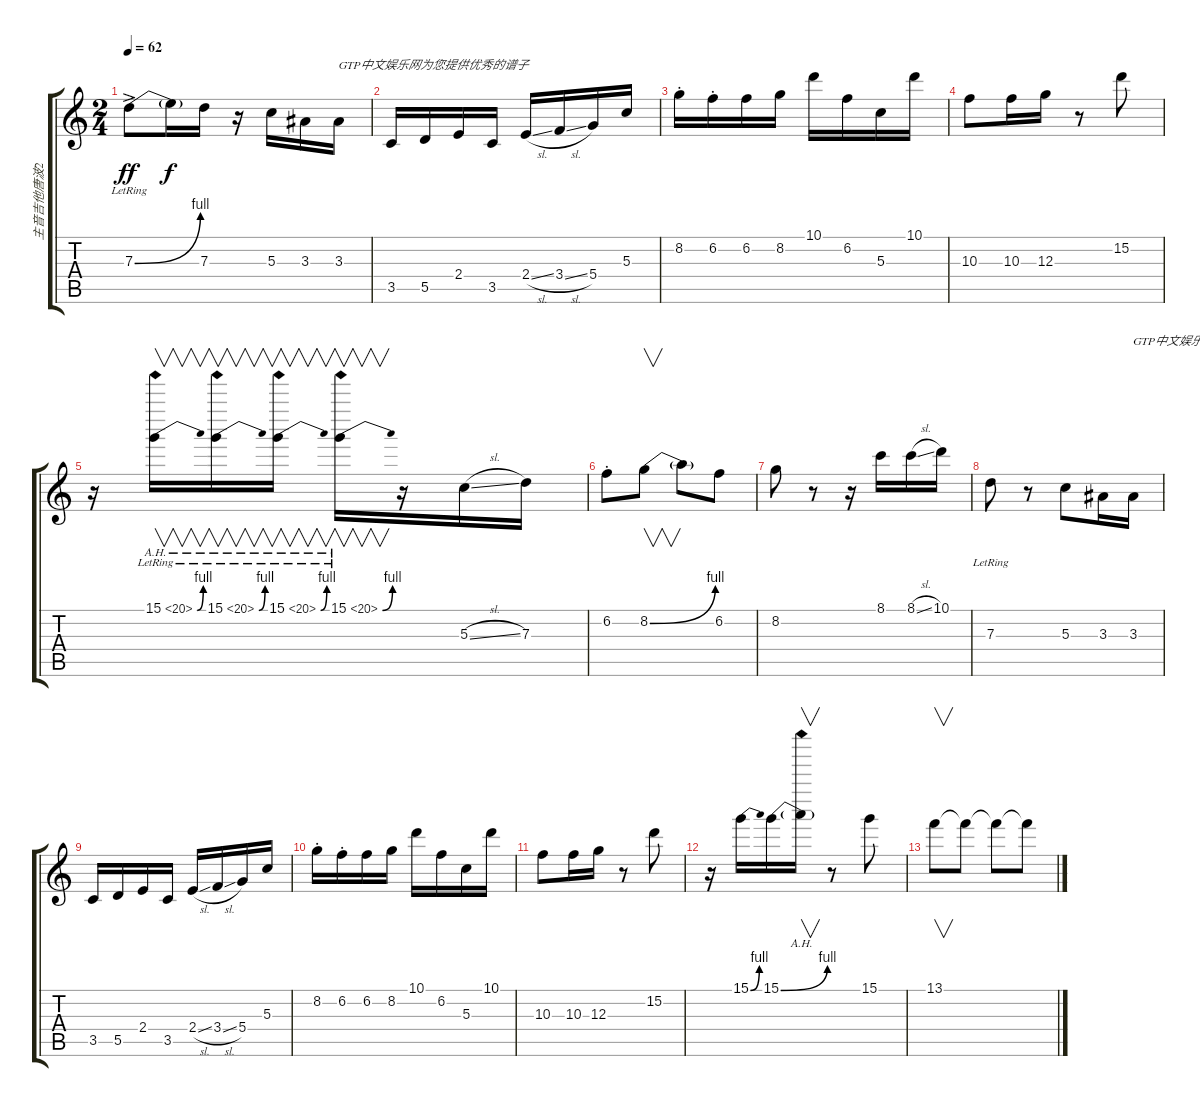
\track ("主音吉他唐波2" "主音吉他唐波2") {instrument distortionguitar}
\staff {score tabs}
\tuning (E4 B3 G3 D3 A2 E2) {hide}
\ts (2 4)
\tempo 62
\clef g2
\ks c
7.3{be (bend 0 0 60 4) ac lr}.8{dy ff} 7.3{t}.16{dy f} 7.3.16 r.16 5.3.16 3.3.16 3.3.16{txt "GTP中文娱乐网为您提供优秀的谱子"} |
3.5.16 5.5.16 2.4.16 3.5.16 2.4{sl}.16 3.4{sl}.16 5.4.16 5.3.16 |
8.2{st}.16 6.2{st}.16 6.2.16 8.2.16 10.1.16 6.2.16 5.3.16 10.1.16 |
10.3.8 10.3.16 12.3.16 r.8 15.2.8 |
r.16 15.1{be (bend 0 0 60 4) ah 5 lr}.16{v} 15.1{be (bend 0 0 60 4) ah 5 lr}.16{v} 15.1{be (bend 0 0 60 4) ah 5 lr}.16{v} 15.1{be (bend 0 0 60 4) ah 5 lr}.16{v} r.16 5.3{sl}.16 7.3.16 |
6.2{st}.8 8.2{be (bend 0 0 60 4)}.8{v} 8.2{t}.8 6.2.8 |
8.2.8 r.8 r.16 8.1.16 8.1{sl}.16 10.1.16 |
7.3{lr}.8 r.8 5.3.8 3.3.16 3.3.16{txt "GTP中文娱乐网为您提供优秀的谱子"} |
3.5.16 5.5.16 2.4.16 3.5.16 2.4{sl}.16 3.4{sl}.16 5.4.16 5.3.16 |
8.2{st}.16 6.2{st}.16 6.2.16 8.2.16 10.1.16 6.2.16 5.3.16 10.1.16 |
10.3.8 10.3.16 12.3.16 r.8 15.2.8 |
r.16 15.1{be (bend 0 0 60 4)}.16 15.1{be (bend 0 0 60 4)}.16 15.1{ah 3 t}.16{v} r.8 15.1.8 |
13.1.8{v} 13.1{t}.8 13.1{t}.8 13.1{t}.8
